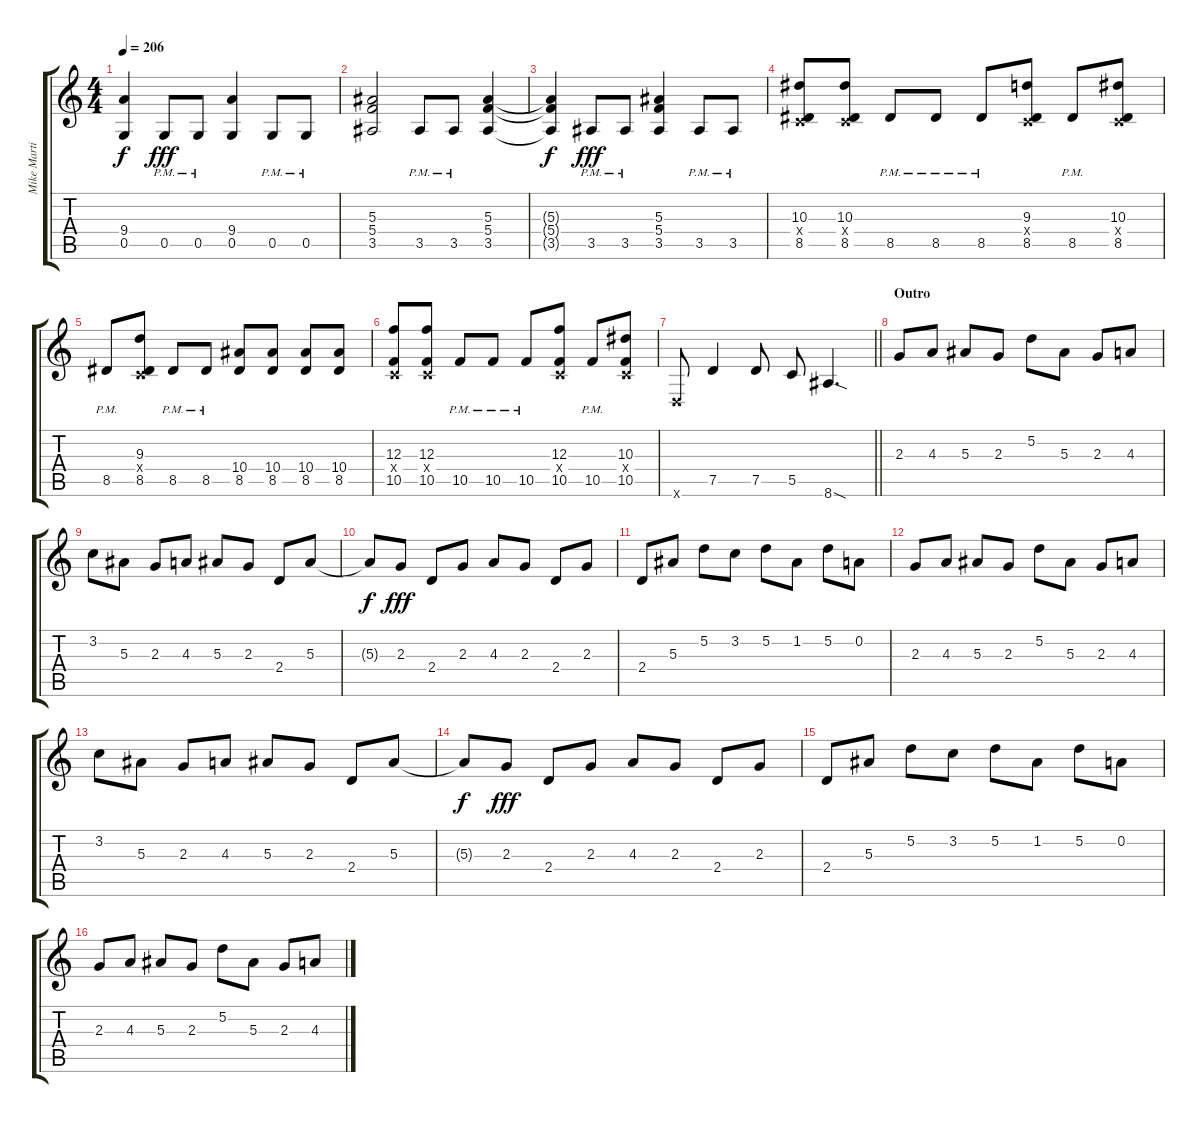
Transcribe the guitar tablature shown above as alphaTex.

\track ("Mike Martin" "Mike Marti") {instrument overdrivenguitar}
\staff {score tabs}
\tuning (D4 A3 F3 C3 G2 D2) {hide}
\ts (4 4)
\tempo 206
\clef g2
\ks c
(9.4{t} 0.5{t}).4{dy f} 0.5{pm}.8{dy fff} 0.5{pm}.8 (9.4 0.5).4 0.5{pm}.8 0.5{pm}.8 |
(5.3 5.4 3.5).2 3.5{pm}.8 3.5{pm}.8 (5.3 5.4 3.5).4 |
(5.3{t} 5.4{t} 3.5{t}).4{dy f} 3.5{pm}.8{dy fff} 3.5{pm}.8 (5.3 5.4 3.5).4 3.5{pm}.8 3.5{pm}.8 |
(10.3 0.4{x} 8.5).8 (10.3 0.4{x} 8.5).8 8.5{pm}.8 8.5{pm}.8 8.5{pm}.8 (9.3 0.4{x} 8.5).8 8.5{pm}.8 (10.3 0.4{x} 8.5).8 |
8.5{pm}.8 (9.3 0.4{x} 8.5).8 8.5{pm}.8 8.5{pm}.8 (10.4 8.5).8 (10.4 8.5).8 (10.4 8.5).8 (10.4 8.5).8 |
(12.3 0.4{x} 10.5).8 (12.3 0.4{x} 10.5).8 10.5{pm}.8 10.5{pm}.8 10.5{pm}.8 (12.3 0.4{x} 10.5).8 10.5{pm}.8 (10.3 0.4{x} 10.5).8 |
\barLineRight lightlight
0.6{x}.8 7.5.4 7.5.8 5.5.8 8.6{sod}.4{d} |
\section ("" "Outro")
2.3.8 4.3.8 5.3.8 2.3.8 5.2.8 5.3.8 2.3.8 4.3.8 |
3.2.8 5.3.8 2.3.8 4.3.8 5.3.8 2.3.8 2.4.8 5.3.8 |
5.3{t}.8{dy f} 2.3.8{dy fff} 2.4.8 2.3.8 4.3.8 2.3.8 2.4.8 2.3.8 |
2.4.8 5.3.8 5.2.8 3.2.8 5.2.8 1.2.8 5.2.8 0.2.8 |
2.3.8 4.3.8 5.3.8 2.3.8 5.2.8 5.3.8 2.3.8 4.3.8 |
3.2.8 5.3.8 2.3.8 4.3.8 5.3.8 2.3.8 2.4.8 5.3.8 |
5.3{t}.8{dy f} 2.3.8{dy fff} 2.4.8 2.3.8 4.3.8 2.3.8 2.4.8 2.3.8 |
2.4.8 5.3.8 5.2.8 3.2.8 5.2.8 1.2.8 5.2.8 0.2.8 |
2.3.8 4.3.8 5.3.8 2.3.8 5.2.8 5.3.8 2.3.8 4.3.8
